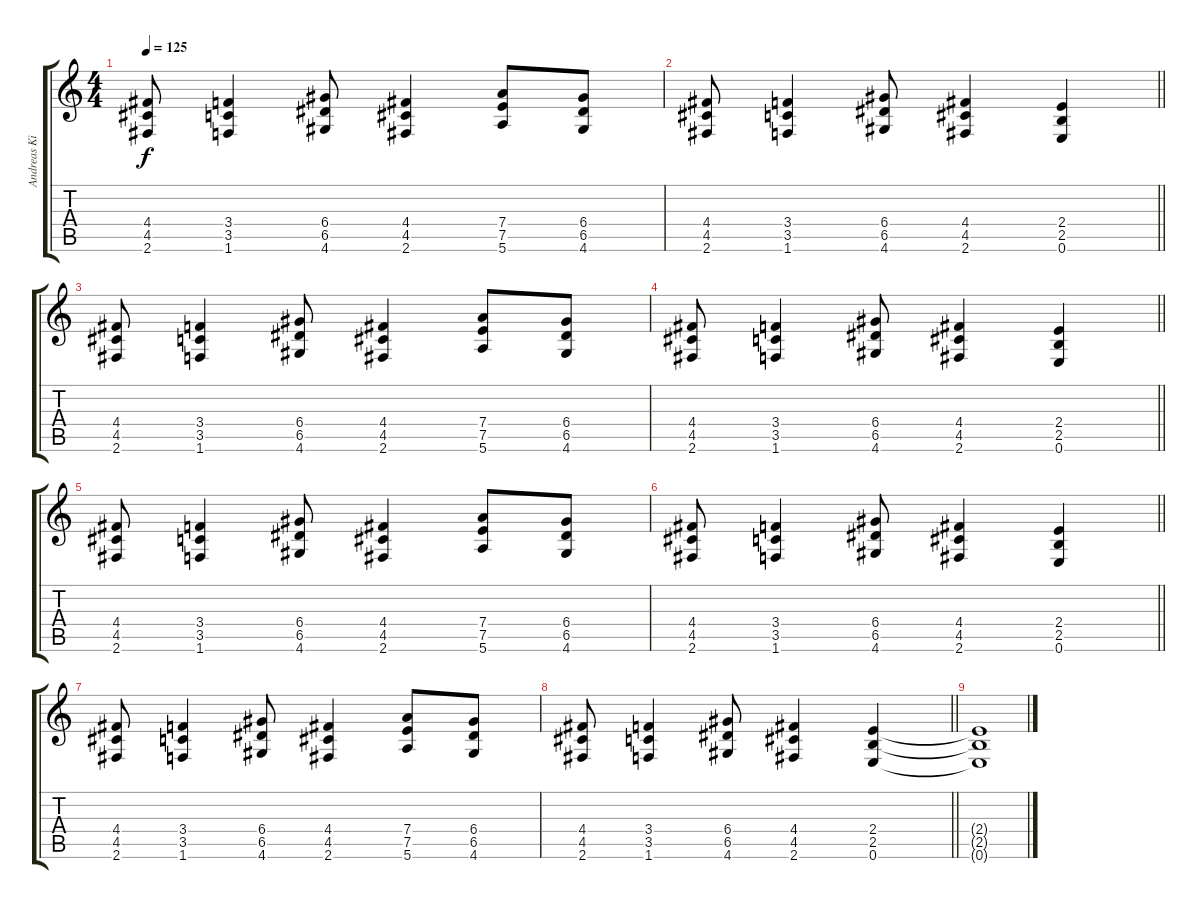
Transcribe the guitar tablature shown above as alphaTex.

\track ("Andreas Kisser" "Andreas Ki") {instrument distortionguitar}
\staff {score tabs}
\tuning (E4 B3 G3 D3 A2 E2) {hide}
\ts (4 4)
\tempo 125
\clef g2
\ks c
(4.4 4.5 2.6).8{dy f} (3.4 3.5 1.6).4 (6.4 6.5 4.6).8 (4.4 4.5 2.6).4 (7.4 7.5 5.6).8 (6.4 6.5 4.6).8 |
\barLineRight lightlight
(4.4 4.5 2.6).8 (3.4 3.5 1.6).4 (6.4 6.5 4.6).8 (4.4 4.5 2.6).4 (2.4 2.5 0.6).4 |
(4.4 4.5 2.6).8 (3.4 3.5 1.6).4 (6.4 6.5 4.6).8 (4.4 4.5 2.6).4 (7.4 7.5 5.6).8 (6.4 6.5 4.6).8 |
\barLineRight lightlight
(4.4 4.5 2.6).8 (3.4 3.5 1.6).4 (6.4 6.5 4.6).8 (4.4 4.5 2.6).4 (2.4 2.5 0.6).4 |
(4.4 4.5 2.6).8 (3.4 3.5 1.6).4 (6.4 6.5 4.6).8 (4.4 4.5 2.6).4 (7.4 7.5 5.6).8 (6.4 6.5 4.6).8 |
\barLineRight lightlight
(4.4 4.5 2.6).8 (3.4 3.5 1.6).4 (6.4 6.5 4.6).8 (4.4 4.5 2.6).4 (2.4 2.5 0.6).4 |
(4.4 4.5 2.6).8 (3.4 3.5 1.6).4 (6.4 6.5 4.6).8 (4.4 4.5 2.6).4 (7.4 7.5 5.6).8 (6.4 6.5 4.6).8 |
\barLineRight lightlight
(4.4 4.5 2.6).8 (3.4 3.5 1.6).4 (6.4 6.5 4.6).8 (4.4 4.5 2.6).4 (2.4 2.5 0.6).4 |
(2.4{t} 2.5{t} 0.6{t}).1
